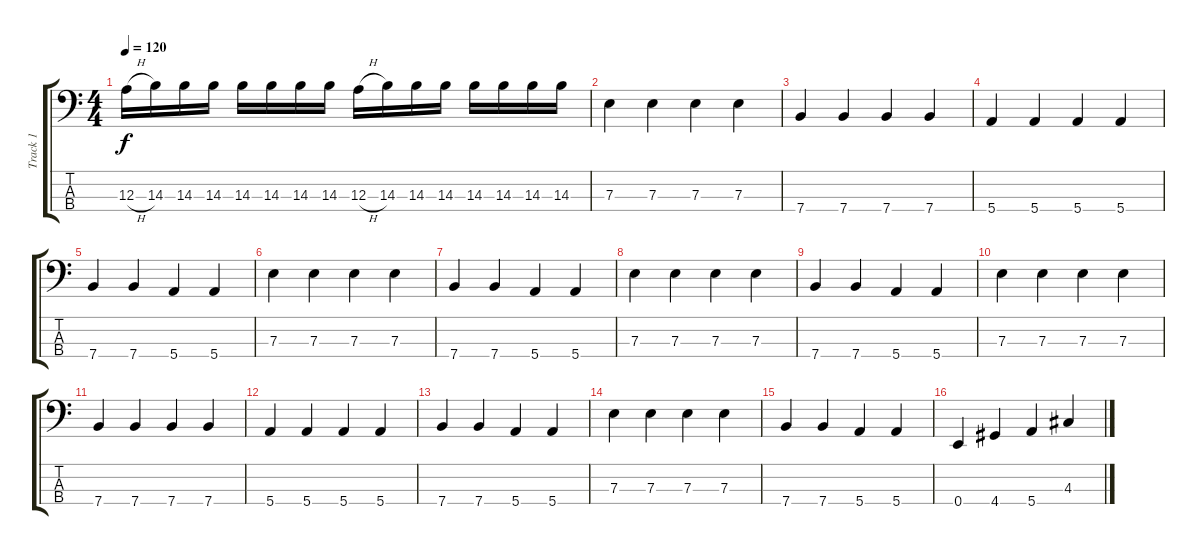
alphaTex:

\track ("Track 1" "Track 1") {instrument electricbassfinger}
\staff {score tabs}
\tuning (G2 D2 A1 E1) {hide}
\ts (4 4)
\tempo 120
\clef f4
\ks c
12.3{h}.16{dy f} 14.3.16 14.3.16 14.3.16 14.3.16 14.3.16 14.3.16 14.3.16 12.3{h}.16 14.3.16 14.3.16 14.3.16 14.3.16 14.3.16 14.3.16 14.3.16 |
7.3.4 7.3.4 7.3.4 7.3.4 |
7.4.4 7.4.4 7.4.4 7.4.4 |
5.4.4 5.4.4 5.4.4 5.4.4 |
7.4.4 7.4.4 5.4.4 5.4.4 |
7.3.4 7.3.4 7.3.4 7.3.4 |
7.4.4 7.4.4 5.4.4 5.4.4 |
7.3.4 7.3.4 7.3.4 7.3.4 |
7.4.4 7.4.4 5.4.4 5.4.4 |
7.3.4 7.3.4 7.3.4 7.3.4 |
7.4.4 7.4.4 7.4.4 7.4.4 |
5.4.4 5.4.4 5.4.4 5.4.4 |
7.4.4 7.4.4 5.4.4 5.4.4 |
7.3.4 7.3.4 7.3.4 7.3.4 |
7.4.4 7.4.4 5.4.4 5.4.4 |
0.4.4 4.4.4 5.4.4 4.3.4
